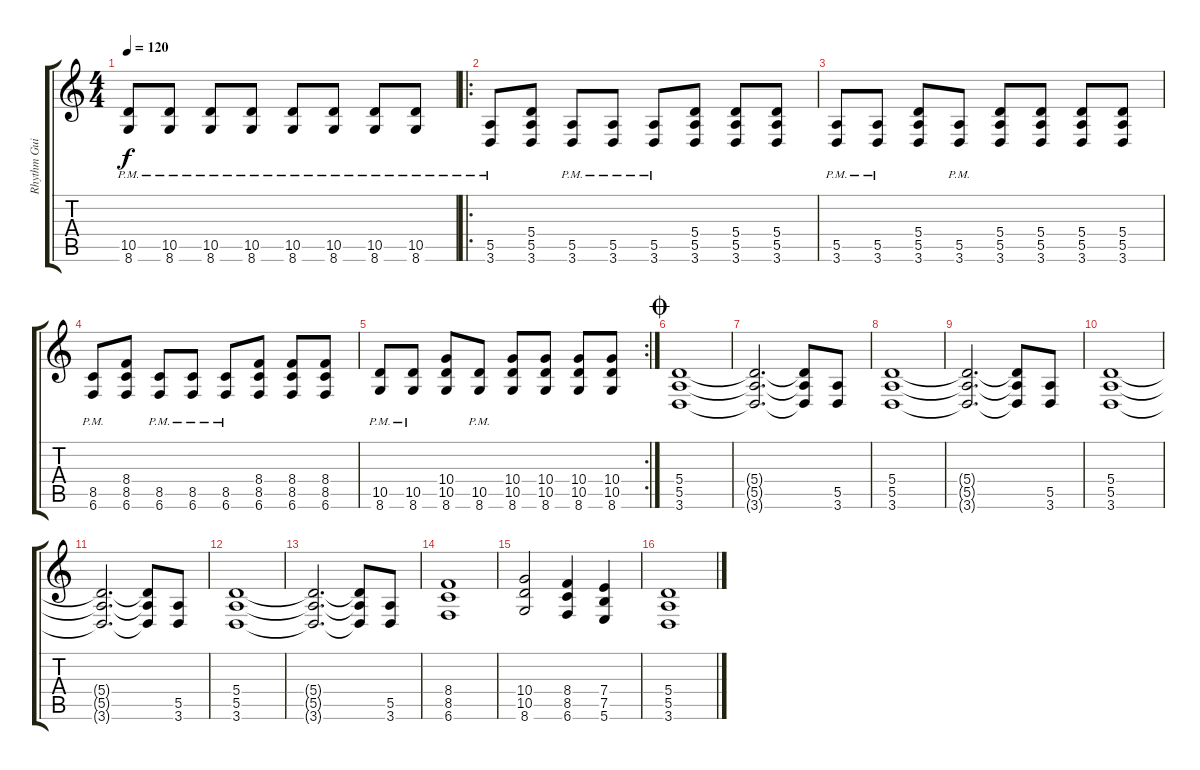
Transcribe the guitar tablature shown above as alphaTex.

\track ("Rhythm Guitar 1" "Rhythm Gui") {instrument distortionguitar}
\staff {score tabs}
\tuning (B3 Gb3 D3 A2 E2 B1) {hide}
\ts (4 4)
\tempo 120
\clef g2
\ks c
(10.5{pm} 8.6{pm}).8{dy f} (10.5{pm} 8.6{pm}).8 (10.5{pm} 8.6{pm}).8 (10.5{pm} 8.6{pm}).8 (10.5{pm} 8.6{pm}).8 (10.5{pm} 8.6{pm}).8 (10.5{pm} 8.6{pm}).8 (10.5{pm} 8.6{pm}).8 |
\ro
(5.5{pm} 3.6{pm}).8 (5.4 5.5 3.6).8 (5.5{pm} 3.6{pm}).8 (5.5{pm} 3.6{pm}).8 (5.5{pm} 3.6{pm}).8 (5.4 5.5 3.6).8 (5.4 5.5 3.6).8 (5.4 5.5 3.6).8 |
(5.5{pm} 3.6{pm}).8 (5.5{pm} 3.6{pm}).8 (5.4 5.5 3.6).8 (5.5{pm} 3.6{pm}).8 (5.4 5.5 3.6).8 (5.4 5.5 3.6).8 (5.4 5.5 3.6).8 (5.4 5.5 3.6).8 |
(8.5{pm} 6.6{pm}).8 (8.4 8.5 6.6).8 (8.5{pm} 6.6{pm}).8 (8.5{pm} 6.6{pm}).8 (8.5{pm} 6.6{pm}).8 (8.4 8.5 6.6).8 (8.4 8.5 6.6).8 (8.4 8.5 6.6).8 |
\rc 2
(10.5{pm} 8.6{pm}).8 (10.5{pm} 8.6{pm}).8 (10.4 10.5 8.6).8 (10.5{pm} 8.6{pm}).8 (10.4 10.5 8.6).8 (10.4 10.5 8.6).8 (10.4 10.5 8.6).8 (10.4 10.5 8.6).8 |
\jump coda
(5.4 5.5 3.6).1 |
(5.4{t} 5.5{t} 3.6{t}).2{d} (5.4{t} 5.5{t} 3.6{t}).8 (5.5 3.6).8 |
(5.4 5.5 3.6).1 |
(5.4{t} 5.5{t} 3.6{t}).2{d} (5.4{t} 5.5{t} 3.6{t}).8 (5.5 3.6).8 |
(5.4 5.5 3.6).1 |
(5.4{t} 5.5{t} 3.6{t}).2{d} (5.4{t} 5.5{t} 3.6{t}).8 (5.5 3.6).8 |
(5.4 5.5 3.6).1 |
(5.4{t} 5.5{t} 3.6{t}).2{d} (5.4{t} 5.5{t} 3.6{t}).8 (5.5 3.6).8 |
(8.4 8.5 6.6).1 |
(10.4 10.5 8.6).2 (8.4 8.5 6.6).4 (7.4 7.5 5.6).4 |
(5.4 5.5 3.6).1
